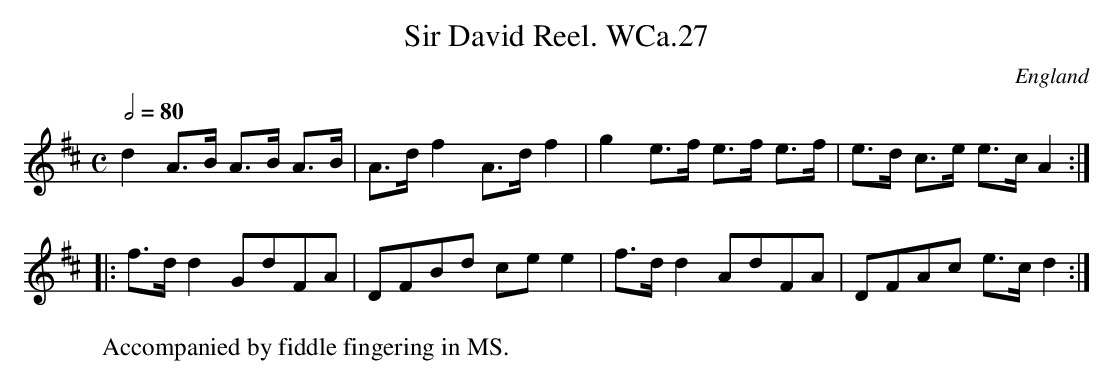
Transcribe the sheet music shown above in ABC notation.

X:1
T:Sir David Reel. WCa.27
L:1/8
M:C
O:England
Q:1/2=80
K:D
d2A>B A>B A>B|A>df2A>df2|g2e>f e>f e>f|e>d c>e e>cA2:|!
|:f>dd2GdFA|DFBd cee2|f>dd2AdFA|DFAc e>cd2:|
W:Accompanied by fiddle fingering in MS.
